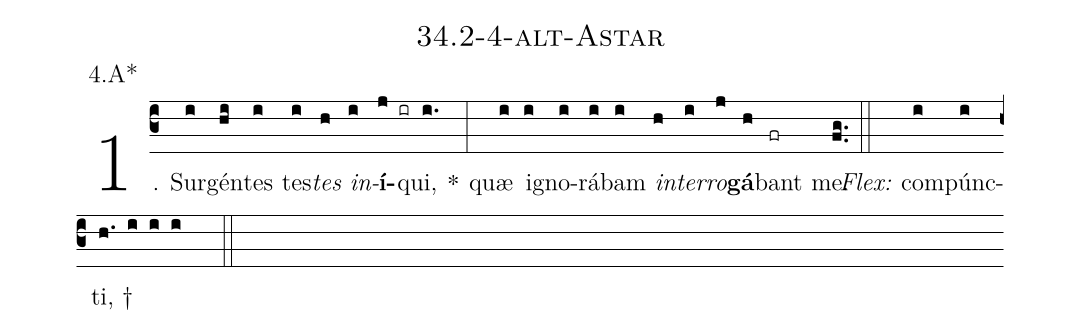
name: 34.2-4-alt-Astar;
annotation: 4.A*;
%%
(c3)1. Sur(i)gén(hi)tes(i) tes(i)<i>tes</i>(h) <i>in</i>(i)<b>í</b>(j ir)qui,(i.) *(:) quæ(i) i(i)gno(i)rá(i)bam(i) <i>in</i>(h)<i>ter</i>(i)<i>ro</i>(j)<b>gá</b>(h)bant(fr) me.(fg..) (::)
<i>Flex:</i>()  com(i)púnc(i)ti, †(h. i i i  ::)

%E(i) u(h) o(i) u(j) a(h) e.(fg..) (::)
